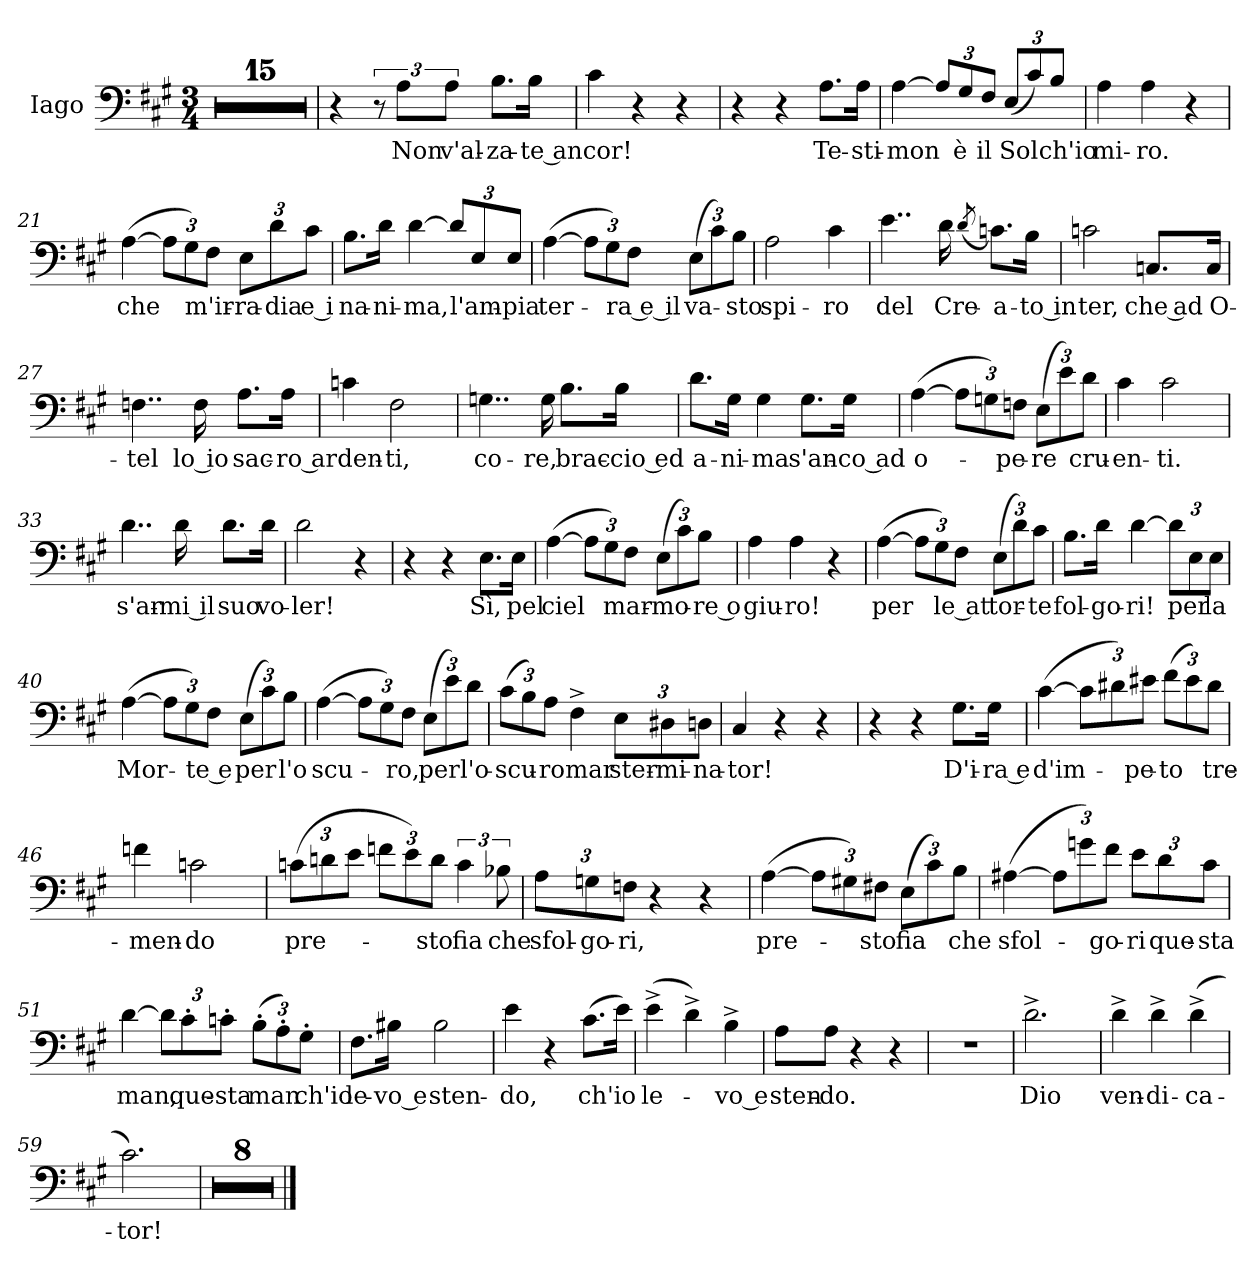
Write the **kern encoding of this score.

**kern	**text
*part1	*part1
*staff1	*staff1
*I"Iago	*
*I'I.	*
*clefF4	*
*k[f#c#g#]	*
*M3/4	*
=1	=1
2.r	.
=2	=2
2.r	.
=3	=3
2.r	.
=4	=4
2.r	.
=5	=5
2.r	.
!!LO:PB:g=z
=6	=6
2.r	.
=7	=7
2.r	.
=8	=8
2.r	.
=9	=9
2.r	.
!!LO:PB:g=z
=10	=10
2.r	.
=11	=11
2.r	.
=12	=12
2.r	.
!!LO:PB:g=z
=13	=13
2.r	.
=14	=14
2.r	.
!!LO:PB:g=z
=15	=15
2.r	.
=16	=16
4r	.
12r	.
12A\L	Non
12A\J	v'al-
8.B\L	-za-
16B\Jk	te an
=17	=17
4c#\	-cor!
4r	.
4r	.
=18	=18
4r	.
4r	.
8.A\L	Te-
16A\Jk	-sti-
!!LO:PB:g=z
=19	=19
[4A\	-mon
*Xbrackettup	*
12A/L]	.
12G#/	è
12F#/J	il
(12E/L	Sol
12c#/)	.
12B/J	ch'io
=20	=20
4A\	mi-
4A\	-ro.
4r	.
=21	=21
([4A\	che
12A\L]	.
12G#\)	.
12F#\J	m'ir-
12E\L	-ra-
12d\	-dia
12c#\J	e i
!!LO:LB:g=z
=22	=22
8.B\L	-na-
16d\Jk	-ni-
[4d\	-ma,
12d/L]	.
12E/	l'am-
12E/J	-pia
=23	=23
([4A\	ter-
12A\L]	.
12G#\)	.
12F#\J	ra e il
(12E\L	va-
12c#\)	.
12B\J	-sto
=24	=24
2A\	spi-
4c#\	-ro
!!LO:PB:g=z
=25	=25
4..e\	del
16d\	Cre-
(8qd/	.
8.cn\L)	-a-
16B\Jk	to in
=26	=26
2cn\	-ter,
8.Cn/L	che ad
16C/Jk	O-
!!LO:PB:g=z
=27	=27
4..Fn\	-tel
16F\	lo io
8.A\L	sac-
16A\Jk	ro ar
=28	=28
4cn\	-den-
2F#\	-ti,
=29	=29
4..Gn\	co-
16G\	-re,
8.B\L	brac-
16B\Jk	cio ed
=30	=30
8.d\L	a-
16G#\Jk	-ni-
4G#\	-ma
8.G#\L	s'an-
16G#\Jk	co ad
!!LO:PB:g=z
=31	=31
([4A\	o-
12A\L]	.
12Gn\)	.
12Fn\J	-pe-
(12E\L	-re
12e\)	.
12d\J	cru-
=32	=32
4c#\	-en-
2c#\	-ti.
!!LO:PB:g=z
=33	=33
4..d\	s'ar-
16d\	mi il
8.d\L	suo
16d\Jk	vo-
=34	=34
2d\	-ler!
4r	.
=35	=35
4r	.
4r	.
8.E\L	Sì,
16E\Jk	pel
!!LO:PB:g=z
=36	=36
([4A\	ciel
12A\L]	.
12G#\)	.
12F#\J	mar-
(12E\L	-mo-
12c#\)	.
12B\J	re o
=37	=37
4A\	giu-
4A\	-ro!
4r	.
=38	=38
([4A\	per
12A\L]	.
12G#\)	.
12F#\J	le at
(12E\L	-tor-
12d\)	.
12c#\J	-te
!!LO:PB:g=z
=39	=39
8.B\L	fol-
16d\Jk	-go-
[4d\	-ri!
12d\L]	.
12E\	per
12E\J	la
=40	=40
([4A\	Mor-
12A\L]	.
12G#\)	.
12F#\J	te e
(12E\L	per
12c#\)	.
12B\J	l'o
=41	=41
([4A\	scu-
12A\L]	.
12G#\)	.
12F#\J	-ro,
(12E\L	per
12e\)	.
12d\J	l'o-
!!LO:PB:g=z
=42	=42
(12c#\L	-scu-
12B\)	.
12A\J	-ro
4F#^\	mar
12E\L	ster-
12D#X\	-mi-
12Dn\J	-na-
=43	=43
4C#/	-tor!
4r	.
4r	.
!!LO:PB:g=z
=44	=44
4r	.
4r	.
8.G#\L	D'i-
16G#\Jk	ra e
=45	=45
([4c#\	d'im-
12c#\L]	.
12d#X\)	.
12e#X\J	-pe-
(12f#\L	-to
12e#\)	.
12d#\J	tre-
=46	=46
4fn\	-men-
2cn\	-do
!!LO:PB:g=z
=47	=47
(12cn\L	pre-
12dn\	.
12e\J	.
12fn\L	.
12e\)	.
12d\J	-sto
*brackettup	*
6c\	fia
12B-X\	che
=48	=48
*Xbrackettup	*
12A\L	sfol-
12Gn\	-go-
12Fn\J	-ri,
4r	.
4r	.
=49	=49
([4A\	pre-
12A\L]	.
12G#X\)	.
12F#X\J	-sto
(12E\L	fia
12c#\)	.
12B\J	che
!!LO:PB:g=z
=50	=50
([4A#X\	sfol-
12A#\L]	.
12gn\)	.
12f#\J	-go-
12e\L	-ri
12d\	que-
12c#\J	-sta
=51	=51
[4d\	man,
12d\L]	.
12c#'\	que-
12cn'\J	-sta
(12B'\L	man
12A'\)	.
12G#'\J	ch'io
!!LO:PB:g=z
=52	=52
8.F#\L	le-
16B#X\Jk	vo e
2B#\	sten-
=53	=53
4e\	-do,
4r	.
(8.c#\L	-ch'io
16e\Jk)	.
=54	=54
(4e^\	le-
4d^\)	.
4B^\	vo e
=55	=55
8A\L	sten-
8A\J	-do.
4r	.
4r	.
!!LO:PB:g=z
=56	=56
2.r	.
=57	=57
2.d^\	Dio
=58	=58
4d^\	ven-
4d^\	-di-
(4d^\	-ca-
=59	=59
2.c#\)	-tor!
=60	=60
2.r	.
=61	=61
2.r	.
=62	=62
2.r	.
=63	=63
2.r	.
!!LO:PB:g=z
=64	=64
2.r	.
=65	=65
2.r	.
=66	=66
2.r	.
=67	=67
2.r	.
==	==
*-	*-
